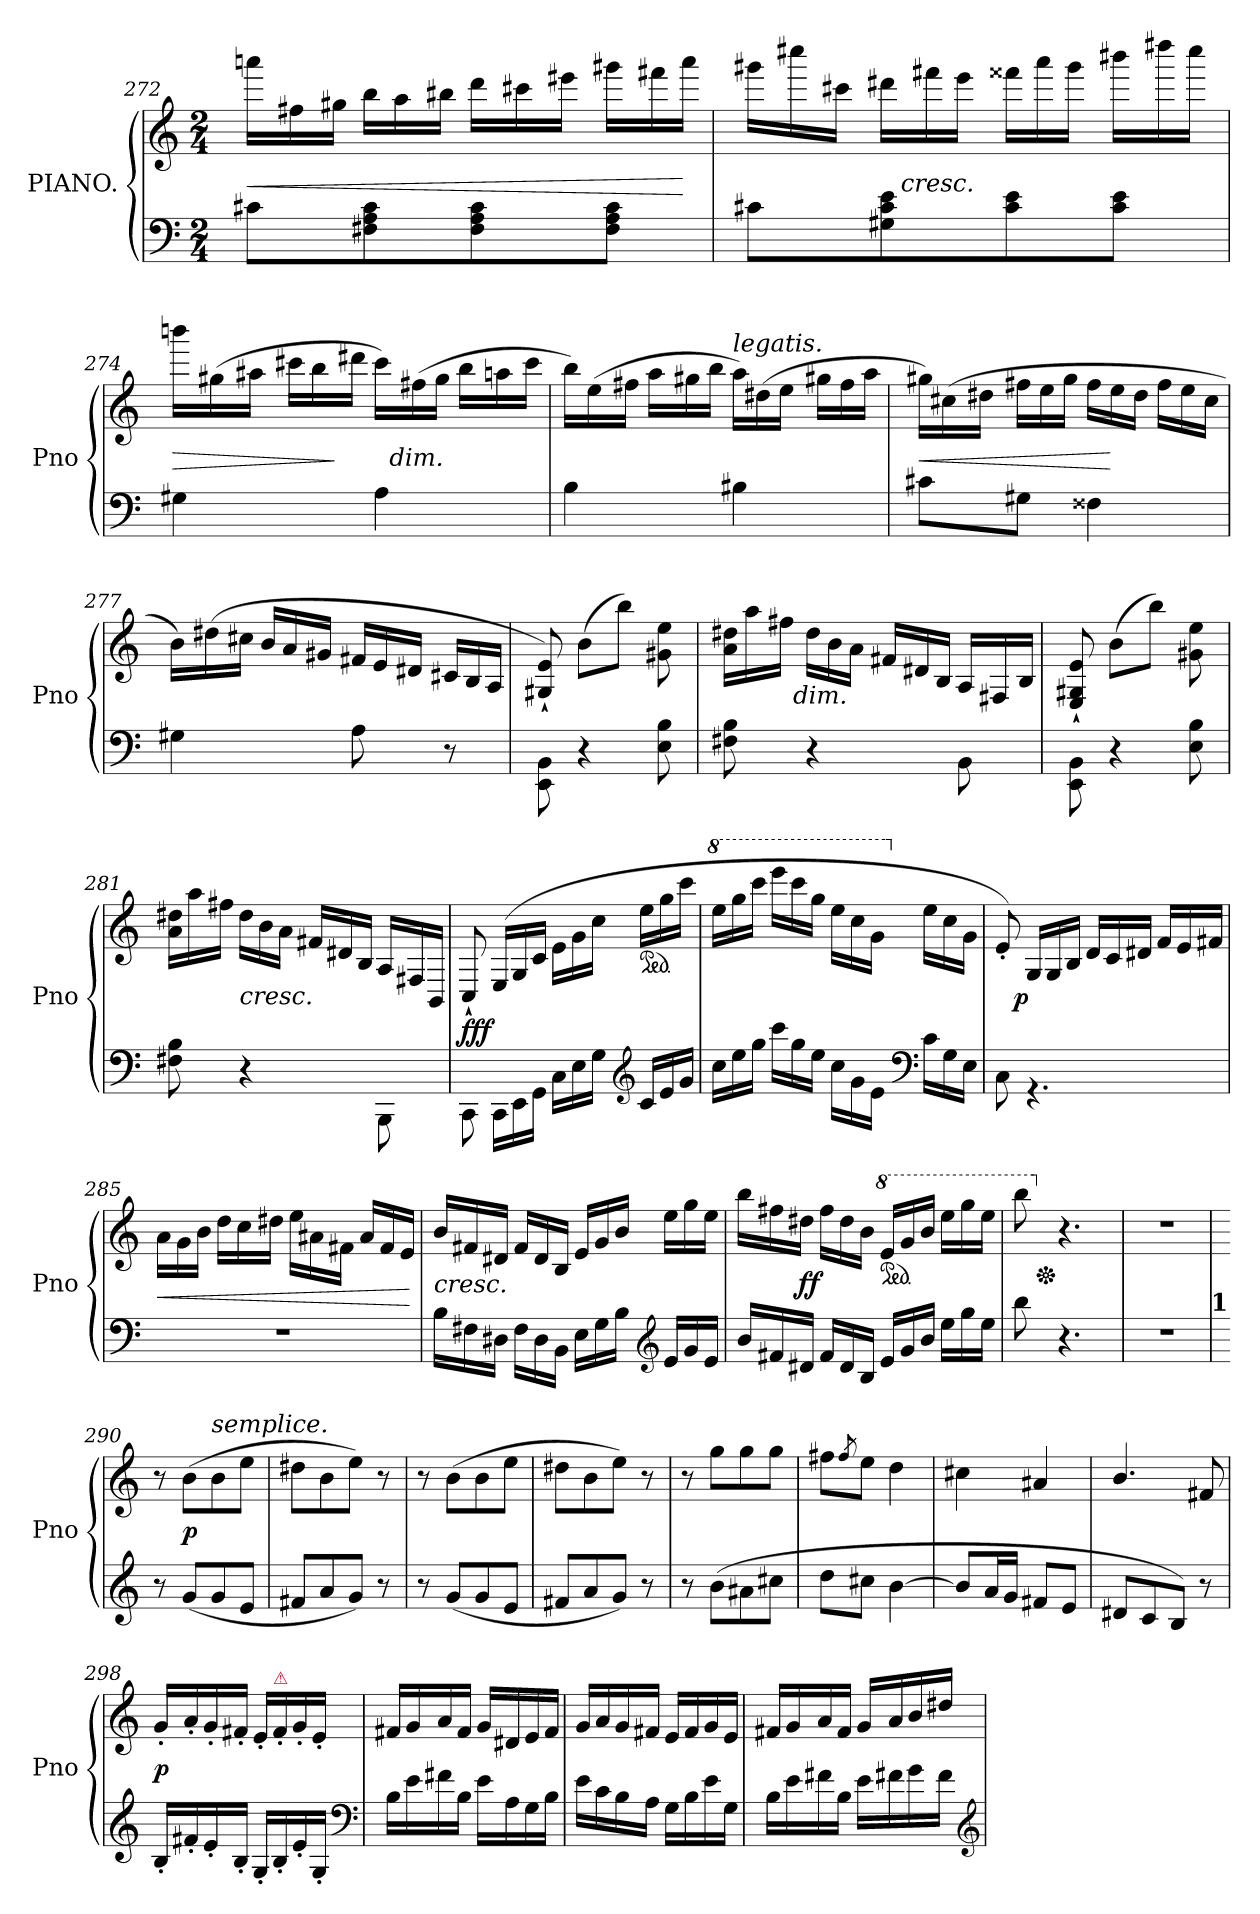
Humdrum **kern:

**kern	**kern	**dynam
*part1	*part1	*part1
*staff2	*staff1	*staff1/2
*I"PIANO.	*	*
*I'Pno	*	*
*clefF4	*clefG2	*
*k[]	*k[]	*
*M2/4	*M2/4	*
*	*Xtuplet	*
=272	=272	=272
8c#XL	24aaanLL	<
.	24ff#X	.
.	24gg#XJJ	.
8F#X 8A 8c#	24bb\LL	.
.	24aa	.
.	24bb#XJJ	.
8F# 8A 8c#	24dddLL	.
.	24ccc#X	.
.	24eee#XJJ	.
8F# 8A 8c#J	24ggg#XLL	.
.	24fff#X	.
.	24aaaJJ	[
=273	=273	=273
*	*^	*
8c#XL	24ggg#XLL	12..ryy	.
.	24cccc#X	.	.
.	24ccc#XJJ	.	.
8G#X 8c# 8e	24ddd#XLL	.	.
!	!	!LO:TX:c:i:t=cresc.	!
.	.	3ryy	.
.	24fff#X	.	.
.	24eeeJJ	.	.
8c# 8e	24fff##XLL	.	.
.	24aaa	.	.
.	24ggg#JJ	.	.
8c# 8eJ	24bbb#XLL	.	.
.	24dddd#X	.	.
.	24cccc#JJ	.	.
.	.	48ryy	.
=274	=274	=274	=274
4G#X	24bbbnLL	6ryy	>
.	(>24gg#X	.	.
.	24aa#XJJ	.	.
.	24ccc#XLL	.	.
.	24bb	12ryy	.
.	24ddd#XJJ	.	]
4A	24ccc#\LL)	48ryy	.
!	!	!LO:TX:c:i:t=dim.	!
.	.	6ryy	.
.	(>24ff#X	.	.
.	24gg#JJ	.	.
.	24bbLL	.	.
.	24aan	.	.
.	.	24.ryy	.
.	24ccc#JJ	.	.
*	*v	*v	*
=275	=275	=275
4B	24bbLL)	.
.	(24ee	.
.	24ff#XJJ	.
.	24aaLL	.
.	24gg#X	.
.	24bbJJ	.
!	!LO:TX:a:i:t=legatis.	!
4B#X	24aaLL)	.
.	(>24dd#X	.
.	24eeJJ	.
.	24gg#XLL	.
.	24ff#	.
.	24aaJJ	.
=276	=276	=276
8c#XL	24gg#XLL)	<
.	(>24cc#X	.
.	24dd#XJJ	.
8G#XJ	24ff#XLL	.
.	24ee	.
.	24gg#JJ	.
4F##X	24ff#LL	.
.	24ee	[
.	24dd#JJ	.
.	24ff#LL	.
.	24ee	.
.	24cc#JJ	.
=277	=277	=277
4G#X	24bLL)	.
.	(>24dd#X	.
.	24cc#XJJ	.
.	24bLL	.
.	24a	.
.	24g#XJJ	.
8A	24f#XLL	.
.	24e	.
.	24d#XJJ	.
8r	24c#XLL	.
.	24B	.
.	24AJJ	.
=278	=278	=278
8EE\ 8BB\	8G#X`>/ 8e`>/)	.
4r	(>8bL	.
.	8bbJ)	.
8E 8B	8g#X 8ee	.
=279	=279	=279
*	*^	*
8F#X 8B	24a 24dd#XLL	12ryy	.
.	24aa	.	.
.	24ff#XJJ	48ryy	.
!	!	!LO:TX:c:i:t=dim.	!
.	.	3ryy	.
4r	24dd#LL	.	.
.	24b	.	.
.	24aJJ	.	.
.	24f#XLL	.	.
.	24d#X	.	.
.	24BJJ	.	.
8BB\	24A/LL	.	.
.	24F#X	.	.
.	.	24.ryy	.
.	24B/JJ	.	.
*	*v	*v	*
=280	=280	=280
8EE\ 8BB\	8E`>/ 8G#X`>/ 8e`>/	.
4r	(>8bL	.
.	8bbJ)	.
8E 8B	8g#X 8ee	.
=281	=281	=281
8F#X 8B	24a 24dd#XLL	.
.	24aa	.
.	24ff#XJJ	.
!	!LO:TX:c:i:t=cresc.	!
4r	24dd#LL	.
.	24b	.
.	24aJJ	.
.	24f#XLL	.
.	24d#X	.
.	24BJJ	.
8BBB\	24A/LL	.
.	24F#X	.
.	24BB/JJ	.
=282	=282	=282
8CC\	8C`>/	fff
*Xtuplet	*	*
24CC\LL	(>24E/LL	.
24EE\	24G/	.
24GG\JJ	24c/JJ	.
24CLL	24e\LL	.
24E	24g	.
24GJJ	24ccJJ	.
*clefG2	*	*
*	*ped	*
24c/LL	24eeLL	.
24e	24gg	.
24gJJ	24cccJJ	.
=283	=283	=283
*	*8va	*
24ccLL	24eeeLL	.
24ee	24ggg	.
24ggJJ	24ccccJJ	.
24cccLL	24eeeeLL	.
24gg	24cccc	.
24eeJJ	24gggJJ	.
24cc\LL	24eeeLL	.
24g	24ccc	.
24eJJ	24ggJJ	.
*clefF4	*	*
*	*X8va	*
24cLL	24eeLL	.
24G	24cc	.
24EJJ	24gJJ	.
=284	=284	=284
8C\	8e'>)	.
!	!	!LO:DY:rj
4.rGG	24G/LL	p
.	24G/	.
.	24B/JJ	.
.	24dLL	.
.	24c	.
.	24d#XJJ	.
.	24fLL	.
.	24e	.
.	24f#XJJ	.
=285	=285	=285
2rF	24a\LL	<
.	24g	.
.	24bJJ	.
.	24ddLL	.
.	24cc	.
.	24dd#XJJ	.
.	24eeLL	.
.	24a#X	.
.	24f#XJJ	.
.	24a#LL	.
.	24f#	.
.	24eJJ	.
.	.	[
=286	=286	=286
!	!LO:TX:c:i:t=cresc.	!
24BLL	24bLL	.
24F#X	24f#X	.
24D#XJJ	24d#XJJ	.
24F#LL	24f#LL	.
24D#	24d#	.
24BBJJ	24BJJ	.
24ELL	24eLL	.
24G	24g	.
24BJJ	24bJJ	.
*clefG2	*	*
24eLL	24eeLL	.
24g	24gg	.
24eJJ	24eeJJ	.
=287	=287	=287
24bLL	24bbLL	.
24f#X	24ff#X	.
24d#XJJ	24dd#XJJ	.
!	!	!LO:DY:rj
24f#LL	24ff#LL	ff
24d#	24dd#	.
24BJJ	24bJJ	.
*	*8va	*
*	*ped	*
24eLL	24eeLL	.
24g	24gg	.
24bJJ	24bbJJ	.
24eeLL	24eeeLL	.
24gg	24ggg	.
24eeJJ	24eeeJJ	.
=288	=288	=288
*	*^	*
8bb	8bbb	16ryy	.
*	*Xped	*	*
.	.	4..ryy	.
*	*X8va	*	*
4.r	4.r	.	.
*	*v	*v	*
=289	=289	=289
2rdd	2rdd	.
!LO:TX:a:B:t=1	!	!
=290	=290	=290
8r	8r	.
(<8gL	(>8bL	p
!	!LO:TX:a:i:t=semplice.	!
8g	8b	.
8eJ	8eeJ	.
=291	=291	=291
8f#XL	8dd#XL	.
8a	8b	.
8gJ)	8eeJ)	.
8r	8r	.
=292	=292	=292
8r	8r	.
(<8gL	(>8bL	.
8g	8b	.
8eJ	8eeJ	.
=293	=293	=293
8f#XL	8dd#XL	.
8a	8b	.
8gJ)	8eeJ)	.
8r	8r	.
=294	=294	=294
8r	8r	.
(>8bL	8ggL	.
8a#X	8gg	.
8cc#XJ	8ggJ	.
=295	=295	=295
8ddL	8ff#XL	.
.	8qff#/	.
8cc#XJ	8eeJ	.
[4b	4dd	.
=296	=296	=296
8b/L]	4cc#X	.
16aL	.	.
16gJJ	.	.
8f#XL	4a#X/	.
8eJ	.	.
=297	=297	=297
8d#XL	4.b/	.
8c	.	.
8BJ)	.	.
8r	8f#X	.
=298	=298	=298
16B'<LL	16g'<LL	p
16f#X'<	16a'<	.
16e'<	16g'<	.
16B'<JJ	16f#X'<JJ	.
16G'<LL	16e'<LL	.
!	!LO:TX:a:i:color=crimson:t=⚠	!
16B'<	16f#'<	.
16e'<	16g'<	.
16G'<JJ	16e'<JJ	.
*clefF4	*	*
=299	=299	=299
16BLL	16f#XLL	.
16e	16g	.
16f#X	16a	.
16BJJ	16f#JJ	.
16eLL	16gLL	.
16A	16d#X	.
16G	16e	.
16BJJ	16f#JJ	.
=300	=300	=300
16eLL	16gLL	.
16c	16a	.
16B	16g	.
16AJJ	16f#XJJ	.
16GLL	16eLL	.
16B	16f#	.
16e	16g	.
16GJJ	16eJJ	.
=301	=301	=301
16BLL	16f#XLL	.
16e	16g	.
16f#X	16a	.
16BJJ	16f#JJ	.
16e\LL	16g/LL	.
16f#X	16a	.
16g\	16b/	.
16f#\JJ	16dd#X/JJ	.
*clefG2	*	*
=	=	=
*-	*-	*-
